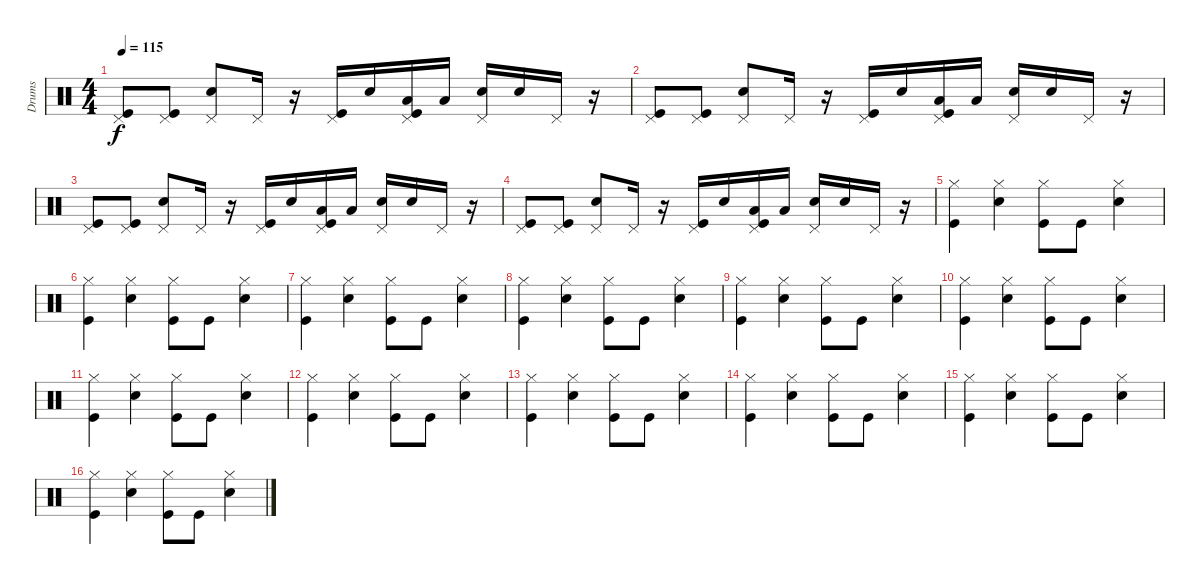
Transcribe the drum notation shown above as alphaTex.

\track ("Drums" "Drums") {instrument percussion}
\staff {score}
\articulation defaults
\ts (4 4)
\tempo 115
\clef neutral
\ks c
("Pedal Hi-Hat (hit)" "Kick (hit)").8{dy f volume 16} ("Pedal Hi-Hat (hit)" "Kick (hit)").8 ("Pedal Hi-Hat (hit)" "Snare (hit) 2").8 "Pedal Hi-Hat (hit)".16 r.16 ("Pedal Hi-Hat (hit)" "Kick (hit)").16 "Snare (hit) 2".16 ("Pedal Hi-Hat (hit)" "Low Tom (hit)" "Kick (hit)").16 "Low Tom (hit)".16 ("Pedal Hi-Hat (hit)" "Snare (hit) 2").16 "Snare (hit) 2".16 "Pedal Hi-Hat (hit)".16 r.16 |
("Pedal Hi-Hat (hit)" "Kick (hit)").8{volume 16} ("Pedal Hi-Hat (hit)" "Kick (hit)").8 ("Pedal Hi-Hat (hit)" "Snare (hit) 2").8 "Pedal Hi-Hat (hit)".16 r.16 ("Pedal Hi-Hat (hit)" "Kick (hit)").16 "Snare (hit) 2".16 ("Pedal Hi-Hat (hit)" "Low Tom (hit)" "Kick (hit)").16 "Low Tom (hit)".16 ("Pedal Hi-Hat (hit)" "Snare (hit) 2").16 "Snare (hit) 2".16 "Pedal Hi-Hat (hit)".16 r.16 |
("Pedal Hi-Hat (hit)" "Kick (hit)").8{volume 16} ("Pedal Hi-Hat (hit)" "Kick (hit)").8 ("Pedal Hi-Hat (hit)" "Snare (hit) 2").8 "Pedal Hi-Hat (hit)".16 r.16 ("Pedal Hi-Hat (hit)" "Kick (hit)").16 "Snare (hit) 2".16 ("Pedal Hi-Hat (hit)" "Low Tom (hit)" "Kick (hit)").16 "Low Tom (hit)".16 ("Pedal Hi-Hat (hit)" "Snare (hit) 2").16 "Snare (hit) 2".16 "Pedal Hi-Hat (hit)".16 r.16 |
("Pedal Hi-Hat (hit)" "Kick (hit)").8{volume 16} ("Pedal Hi-Hat (hit)" "Kick (hit)").8 ("Pedal Hi-Hat (hit)" "Snare (hit) 2").8 "Pedal Hi-Hat (hit)".16 r.16 ("Pedal Hi-Hat (hit)" "Kick (hit)").16 "Snare (hit) 2".16 ("Pedal Hi-Hat (hit)" "Low Tom (hit)" "Kick (hit)").16 "Low Tom (hit)".16 ("Pedal Hi-Hat (hit)" "Snare (hit) 2").16 "Snare (hit) 2".16 "Pedal Hi-Hat (hit)".16 r.16 |
("Hi-Hat (closed)" "Kick (hit)").4{volume 13} ("Hi-Hat (closed)" "Snare (hit) 2").4 ("Hi-Hat (closed)" "Kick (hit)").8 "Kick (hit)".8 ("Hi-Hat (closed)" "Snare (hit) 2").4 |
("Hi-Hat (closed)" "Kick (hit)").4{volume 13} ("Hi-Hat (closed)" "Snare (hit) 2").4 ("Hi-Hat (closed)" "Kick (hit)").8 "Kick (hit)".8 ("Hi-Hat (closed)" "Snare (hit) 2").4 |
("Hi-Hat (closed)" "Kick (hit)").4{volume 13} ("Hi-Hat (closed)" "Snare (hit) 2").4 ("Hi-Hat (closed)" "Kick (hit)").8 "Kick (hit)".8 ("Hi-Hat (closed)" "Snare (hit) 2").4 |
("Hi-Hat (closed)" "Kick (hit)").4{volume 13} ("Hi-Hat (closed)" "Snare (hit) 2").4 ("Hi-Hat (closed)" "Kick (hit)").8 "Kick (hit)".8 ("Hi-Hat (closed)" "Snare (hit) 2").4 |
("Hi-Hat (closed)" "Kick (hit)").4{volume 13} ("Hi-Hat (closed)" "Snare (hit) 2").4 ("Hi-Hat (closed)" "Kick (hit)").8 "Kick (hit)".8 ("Hi-Hat (closed)" "Snare (hit) 2").4 |
("Hi-Hat (closed)" "Kick (hit)").4{volume 13} ("Hi-Hat (closed)" "Snare (hit) 2").4 ("Hi-Hat (closed)" "Kick (hit)").8 "Kick (hit)".8 ("Hi-Hat (closed)" "Snare (hit) 2").4 |
("Hi-Hat (closed)" "Kick (hit)").4{volume 13} ("Hi-Hat (closed)" "Snare (hit) 2").4 ("Hi-Hat (closed)" "Kick (hit)").8 "Kick (hit)".8 ("Hi-Hat (closed)" "Snare (hit) 2").4 |
("Hi-Hat (closed)" "Kick (hit)").4{volume 13} ("Hi-Hat (closed)" "Snare (hit) 2").4 ("Hi-Hat (closed)" "Kick (hit)").8 "Kick (hit)".8 ("Hi-Hat (closed)" "Snare (hit) 2").4 |
("Hi-Hat (closed)" "Kick (hit)").4{volume 13} ("Hi-Hat (closed)" "Snare (hit) 2").4 ("Hi-Hat (closed)" "Kick (hit)").8 "Kick (hit)".8 ("Hi-Hat (closed)" "Snare (hit) 2").4 |
("Hi-Hat (closed)" "Kick (hit)").4{volume 13} ("Hi-Hat (closed)" "Snare (hit) 2").4 ("Hi-Hat (closed)" "Kick (hit)").8 "Kick (hit)".8 ("Hi-Hat (closed)" "Snare (hit) 2").4 |
("Hi-Hat (closed)" "Kick (hit)").4{volume 13} ("Hi-Hat (closed)" "Snare (hit) 2").4 ("Hi-Hat (closed)" "Kick (hit)").8 "Kick (hit)".8 ("Hi-Hat (closed)" "Snare (hit) 2").4 |
("Hi-Hat (closed)" "Kick (hit)").4{volume 13} ("Hi-Hat (closed)" "Snare (hit) 2").4 ("Hi-Hat (closed)" "Kick (hit)").8 "Kick (hit)".8 ("Hi-Hat (closed)" "Snare (hit) 2").4
